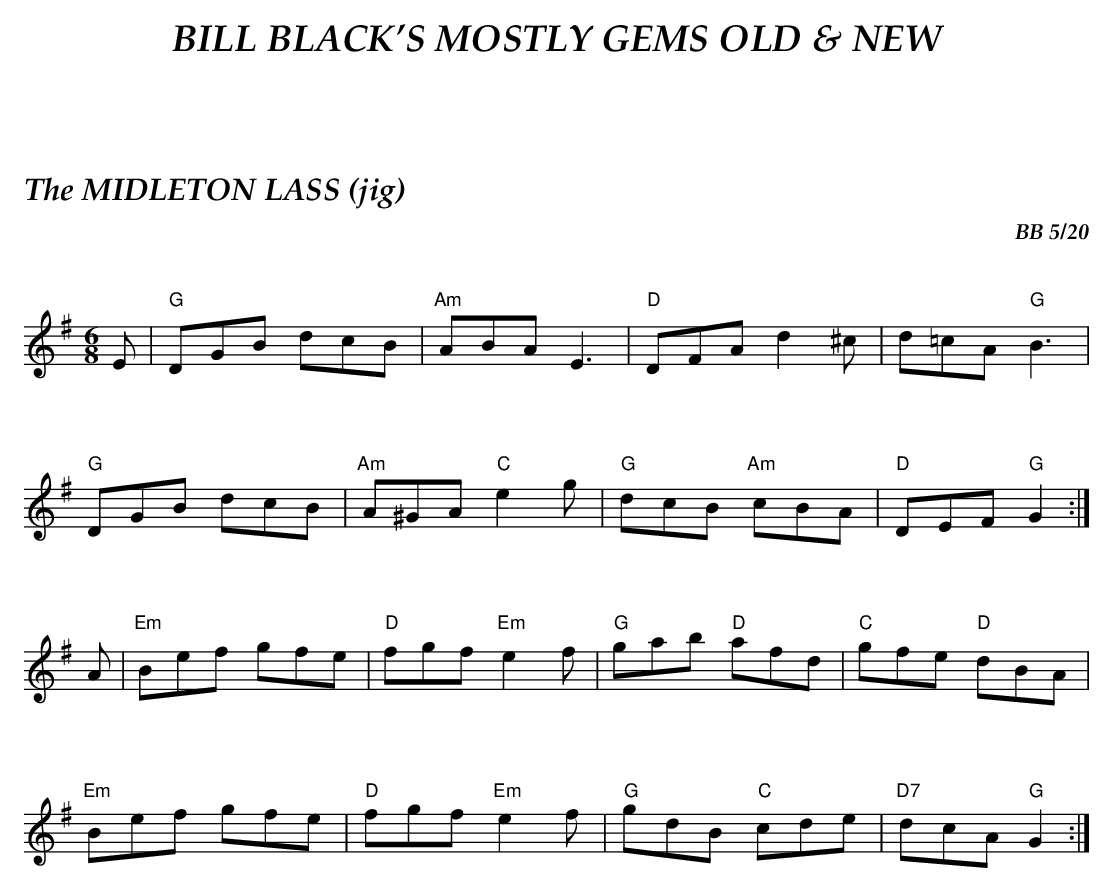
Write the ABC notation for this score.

X:1
T:MIDLETON LASS (jig), The
C:BB 5/20
M:6/8
Q:1/4=160
K:G
E|"G"DGB dcB|"Am"ABA E3|"D"DFA d2^c|d=cA "G"B3|
"G"DGB dcB|"Am"A^GA "C"e2g|"G"dcB "Am"cBA|"D"DEF "G"G2:|%
A|"Em"Bef gfe|"D"fgf "Em"e2f|"G"gab "D"afd|"C"gfe "D"dBA|
"Em"Bef gfe|"D"fgf "Em"e2f|"G"gdB "C"cde|"D7"dcA "G"G2:|
